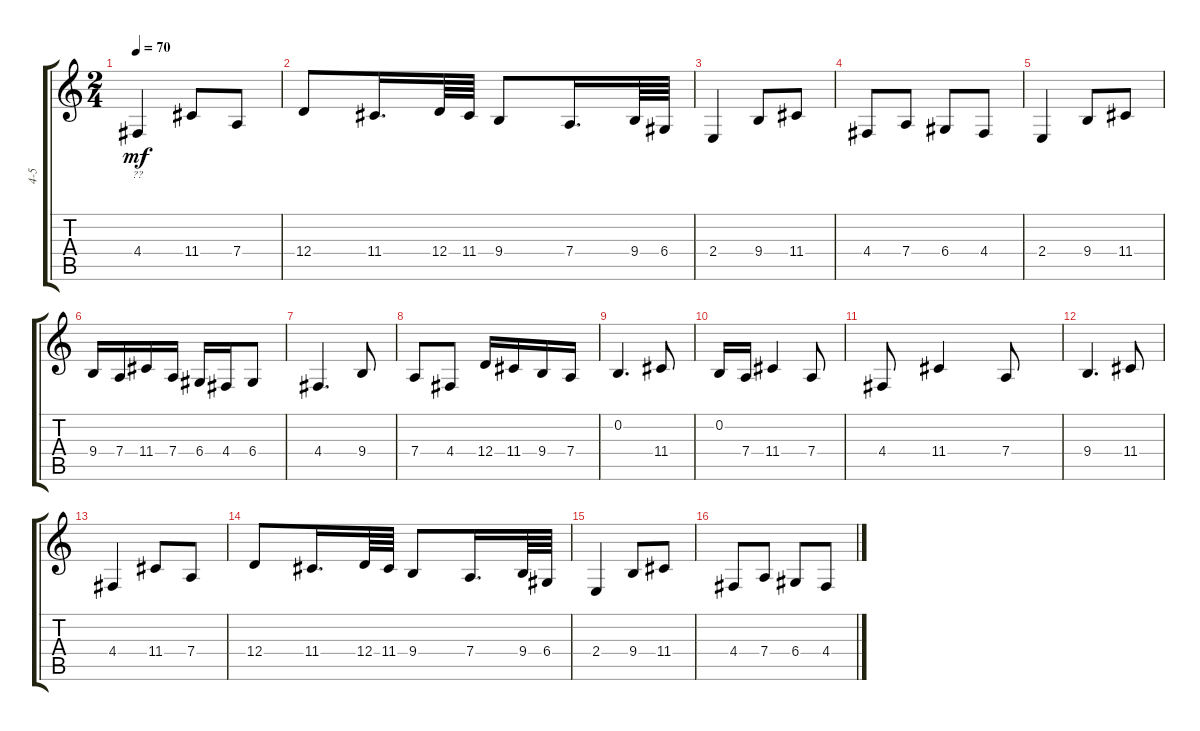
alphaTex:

\track ("4-5" "4-5") {instrument acousticgrandpiano}
\staff {score tabs}
\tuning (E4 B3 G3 D3 A2 E2) {hide}
\ts (2 4)
\tempo 70
\clef g2
\ks c
4.4.4{lyrics (0 "??") lyrics (1 "") lyrics (2 "") lyrics (3 "") lyrics (4 "") dy mf} 11.4.8{lyrics (0 "") lyrics (1 "") lyrics (2 "") lyrics (3 "") lyrics (4 "")} 7.4.8{lyrics (0 "") lyrics (1 "") lyrics (2 "") lyrics (3 "") lyrics (4 "")} |
12.4.8{lyrics (0 "") lyrics (1 "") lyrics (2 "") lyrics (3 "") lyrics (4 "")} 11.4.16{d lyrics (0 "") lyrics (1 "") lyrics (2 "") lyrics (3 "") lyrics (4 "")} 12.4.64{lyrics (0 "") lyrics (1 "") lyrics (2 "") lyrics (3 "") lyrics (4 "")} 11.4.64 9.4.8 7.4.16{d} 9.4.64 6.4.64 |
2.4.4 9.4.8 11.4.8 |
4.4.8 7.4.8 6.4.8 4.4.8 |
2.4.4 9.4.8 11.4.8 |
9.4.16 7.4.16 11.4.16 7.4.16 6.4.16 4.4.16 6.4.8 |
4.4.4{d} 9.4.8 |
7.4.8 4.4.8 12.4.16 11.4.16 9.4.16 7.4.16 |
0.2.4{d} 11.4.8 |
0.2.16 7.4.16 11.4.4 7.4.8 |
4.4.8 11.4.4 7.4.8 |
9.4.4{d} 11.4.8 |
4.4.4 11.4.8 7.4.8 |
12.4.8 11.4.16{d} 12.4.64 11.4.64 9.4.8 7.4.16{d} 9.4.64 6.4.64 |
2.4.4 9.4.8 11.4.8 |
4.4.8 7.4.8 6.4.8 4.4.8
